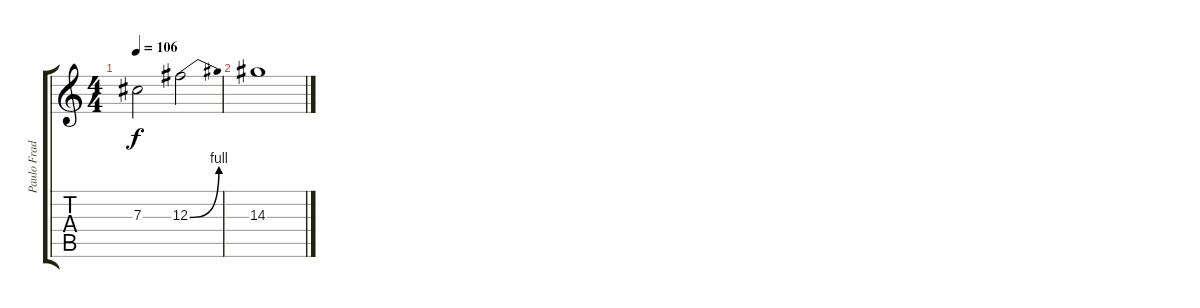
\track ("Paulo Frade I" "Paulo Frad") {instrument distortionguitar}
\staff {score tabs}
\tuning (Eb4 Bb3 Gb3 Db3 Ab2 Eb2) {hide}
\ts (4 4)
\tempo 106
\clef g2
\ks c
7.3.2{dy f} 12.3{be (bend 0 0 60 4)}.2 |
14.3.1
